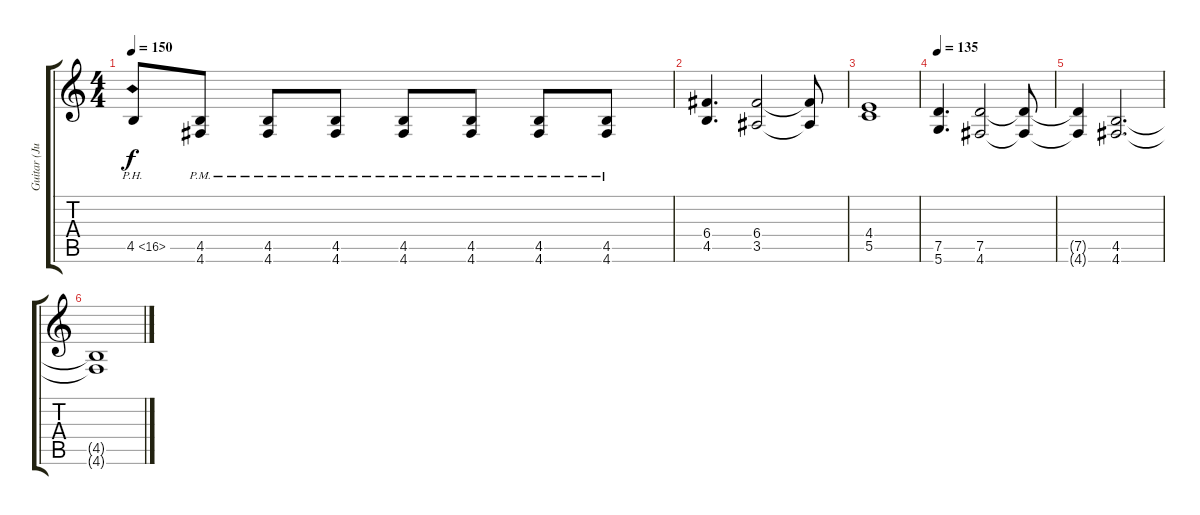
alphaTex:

\track ("Guitar (Juha)" "Guitar (Ju") {instrument distortionguitar}
\staff {score tabs}
\tuning (D4 A3 F3 C3 G2 D2) {hide}
\ts (4 4)
\tempo 150
\clef g2
\ks c
4.5{ph 12 t}.8{dy f} (4.5{pm} 4.6{pm}).8 (4.5{pm} 4.6{pm}).8 (4.5{pm} 4.6{pm}).8 (4.5{pm} 4.6{pm}).8 (4.5{pm} 4.6{pm}).8 (4.5{pm} 4.6{pm}).8 (4.5{pm} 4.6{pm}).8 |
(6.4 4.5).4{d} (6.4 3.5).2 (6.4{t} 3.5{t}).8 |
(4.4 5.5).1 |
\tempo 135
(7.5 5.6).4{d} (7.5 4.6).2 (7.5{t} 4.6{t}).8 |
(7.5{t} 4.6{t}).4 (4.5 4.6).2{d} |
(4.5{t} 4.6{t}).1
